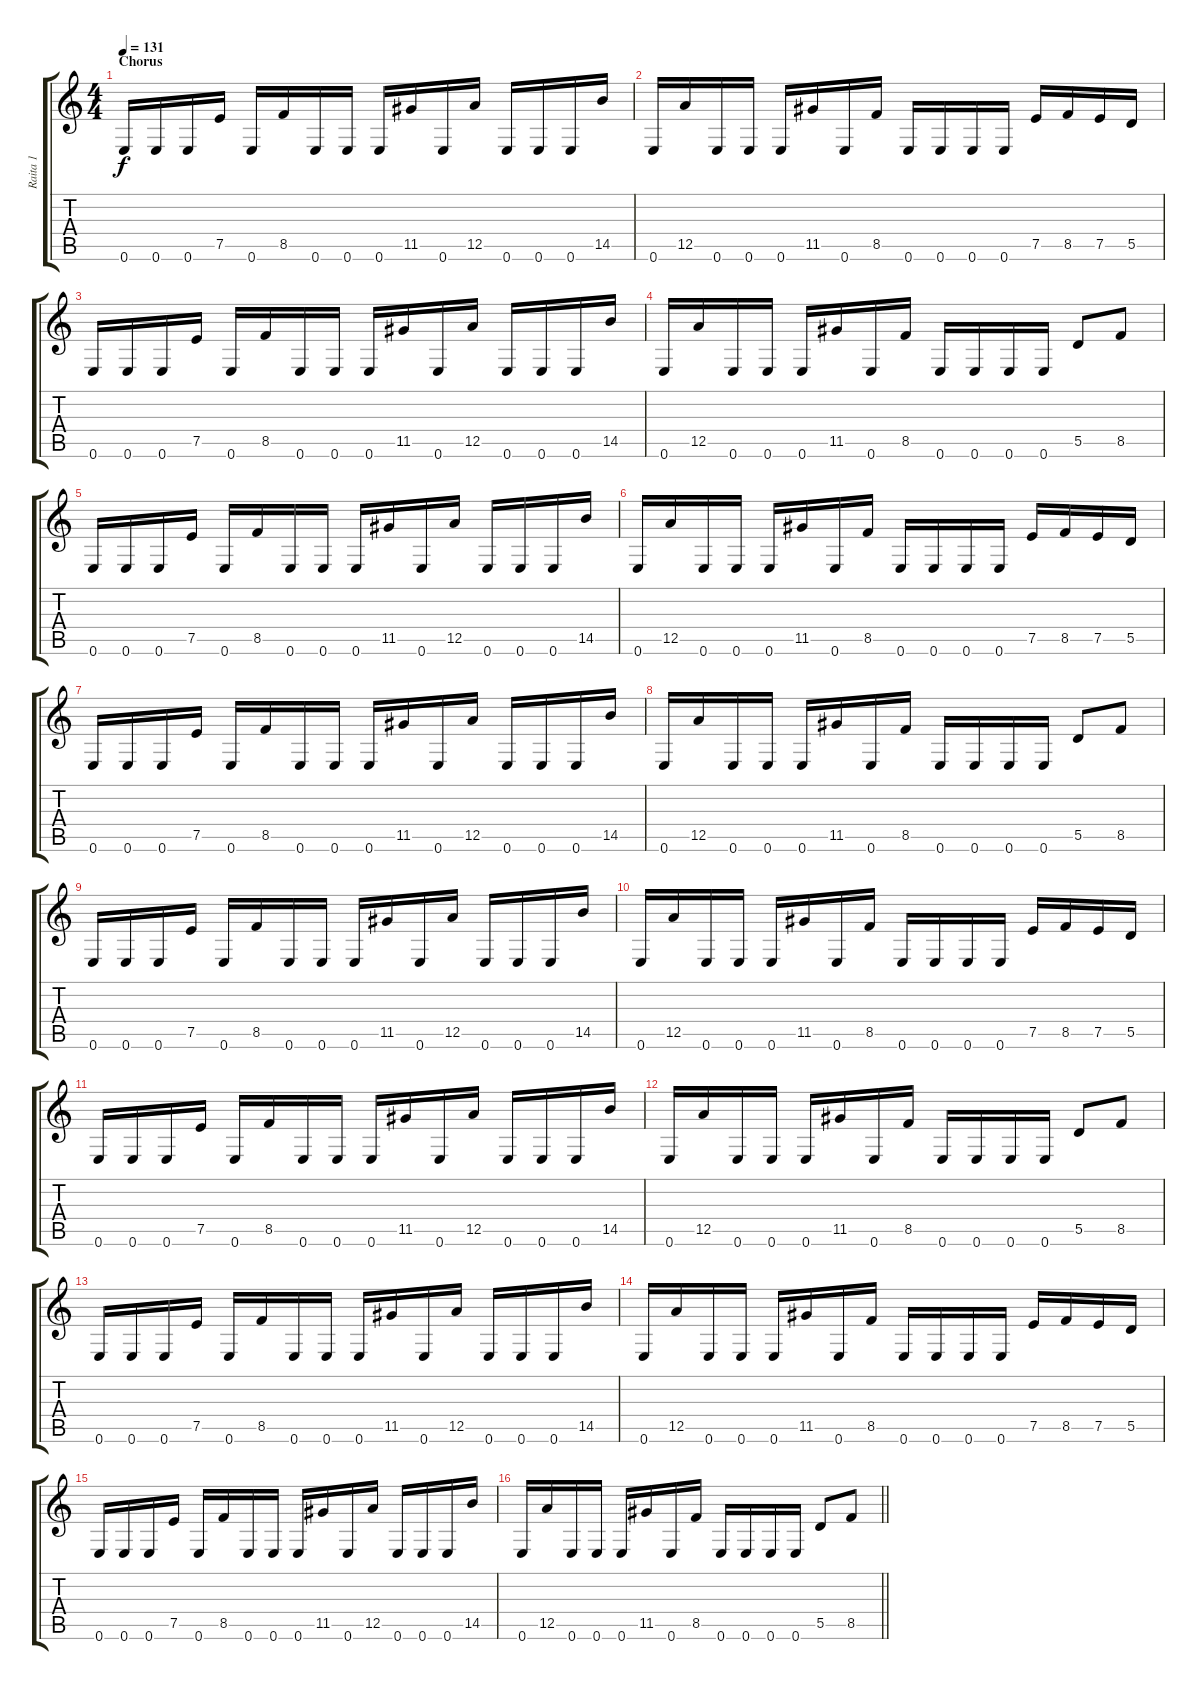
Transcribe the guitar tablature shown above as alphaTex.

\track ("Raita 1" "Raita 1") {instrument distortionguitar}
\staff {score tabs}
\tuning (E4 B3 G3 D3 A2 E2) {hide}
\ts (4 4)
\section ("" "Chorus")
\tempo 131
\clef g2
\ks c
0.6.16{dy f} 0.6.16 0.6.16 7.5.16 0.6.16 8.5.16 0.6.16 0.6.16 0.6.16 11.5.16 0.6.16 12.5.16 0.6.16 0.6.16 0.6.16 14.5.16 |
0.6.16 12.5.16 0.6.16 0.6.16 0.6.16 11.5.16 0.6.16 8.5.16 0.6.16 0.6.16 0.6.16 0.6.16 7.5.16 8.5.16 7.5.16 5.5.16 |
0.6.16 0.6.16 0.6.16 7.5.16 0.6.16 8.5.16 0.6.16 0.6.16 0.6.16 11.5.16 0.6.16 12.5.16 0.6.16 0.6.16 0.6.16 14.5.16 |
0.6.16 12.5.16 0.6.16 0.6.16 0.6.16 11.5.16 0.6.16 8.5.16 0.6.16 0.6.16 0.6.16 0.6.16 5.5.8 8.5.8 |
0.6.16 0.6.16 0.6.16 7.5.16 0.6.16 8.5.16 0.6.16 0.6.16 0.6.16 11.5.16 0.6.16 12.5.16 0.6.16 0.6.16 0.6.16 14.5.16 |
0.6.16 12.5.16 0.6.16 0.6.16 0.6.16 11.5.16 0.6.16 8.5.16 0.6.16 0.6.16 0.6.16 0.6.16 7.5.16 8.5.16 7.5.16 5.5.16 |
0.6.16 0.6.16 0.6.16 7.5.16 0.6.16 8.5.16 0.6.16 0.6.16 0.6.16 11.5.16 0.6.16 12.5.16 0.6.16 0.6.16 0.6.16 14.5.16 |
0.6.16 12.5.16 0.6.16 0.6.16 0.6.16 11.5.16 0.6.16 8.5.16 0.6.16 0.6.16 0.6.16 0.6.16 5.5.8 8.5.8 |
0.6.16 0.6.16 0.6.16 7.5.16 0.6.16 8.5.16 0.6.16 0.6.16 0.6.16 11.5.16 0.6.16 12.5.16 0.6.16 0.6.16 0.6.16 14.5.16 |
0.6.16 12.5.16 0.6.16 0.6.16 0.6.16 11.5.16 0.6.16 8.5.16 0.6.16 0.6.16 0.6.16 0.6.16 7.5.16 8.5.16 7.5.16 5.5.16 |
0.6.16 0.6.16 0.6.16 7.5.16 0.6.16 8.5.16 0.6.16 0.6.16 0.6.16 11.5.16 0.6.16 12.5.16 0.6.16 0.6.16 0.6.16 14.5.16 |
0.6.16 12.5.16 0.6.16 0.6.16 0.6.16 11.5.16 0.6.16 8.5.16 0.6.16 0.6.16 0.6.16 0.6.16 5.5.8 8.5.8 |
0.6.16 0.6.16 0.6.16 7.5.16 0.6.16 8.5.16 0.6.16 0.6.16 0.6.16 11.5.16 0.6.16 12.5.16 0.6.16 0.6.16 0.6.16 14.5.16 |
0.6.16 12.5.16 0.6.16 0.6.16 0.6.16 11.5.16 0.6.16 8.5.16 0.6.16 0.6.16 0.6.16 0.6.16 7.5.16 8.5.16 7.5.16 5.5.16 |
0.6.16 0.6.16 0.6.16 7.5.16 0.6.16 8.5.16 0.6.16 0.6.16 0.6.16 11.5.16 0.6.16 12.5.16 0.6.16 0.6.16 0.6.16 14.5.16 |
\barLineRight lightlight
0.6.16 12.5.16 0.6.16 0.6.16 0.6.16 11.5.16 0.6.16 8.5.16 0.6.16 0.6.16 0.6.16 0.6.16 5.5.8 8.5.8
